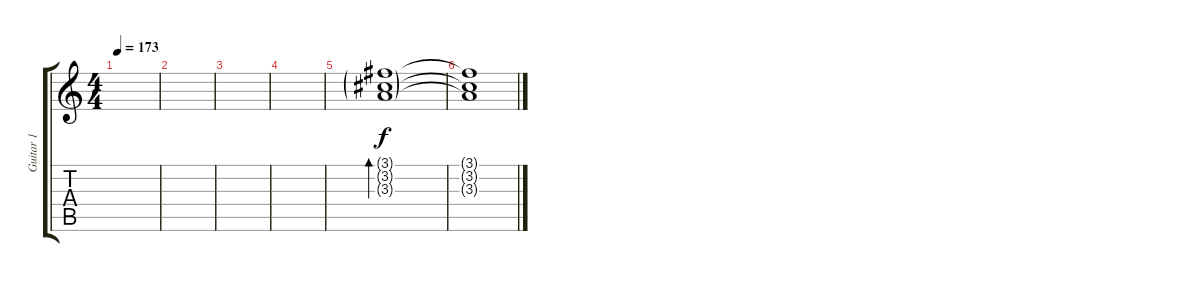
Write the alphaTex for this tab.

\track ("Guitar 1" "Guitar 1") {instrument electricguitarjazz}
\staff {score tabs}
\tuning (Eb4 Bb3 Gb3 Db3 Ab2 Db2) {hide}
\ts (4 4)
\tempo 173
\clef g2
\ks c
|
|
|
|
(3.1{g} 3.2{g} 3.3{g}).1{bd 120} |
(3.1{t} 3.2{t} 3.3{t}).1{dy f}
